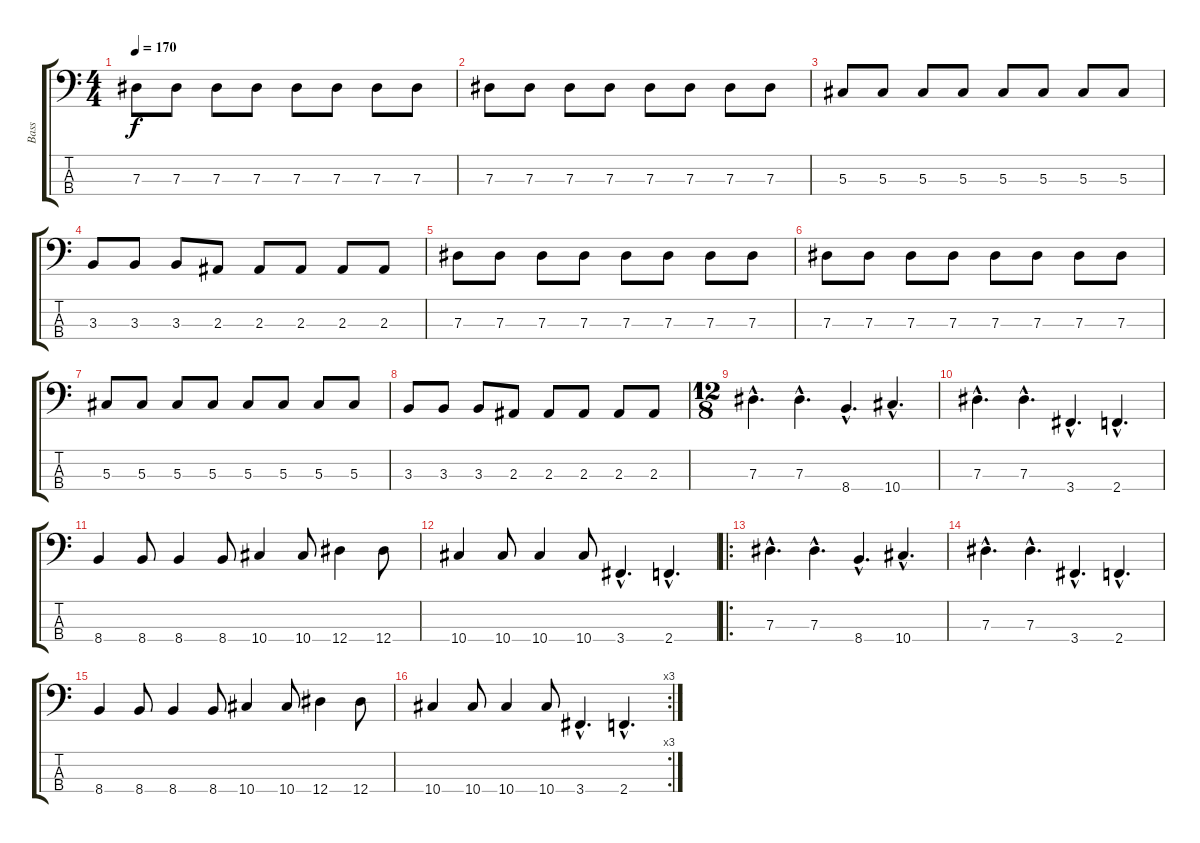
\track ("Bass" "Bass") {instrument electricbassfinger}
\staff {score tabs}
\tuning (Gb2 Db2 Ab1 Eb1) {hide}
\ts (4 4)
\tempo 170
\clef f4
\ks c
7.3.8{dy f} 7.3.8 7.3.8 7.3.8 7.3.8 7.3.8 7.3.8 7.3.8 |
7.3.8 7.3.8 7.3.8 7.3.8 7.3.8 7.3.8 7.3.8 7.3.8 |
5.3.8 5.3.8 5.3.8 5.3.8 5.3.8 5.3.8 5.3.8 5.3.8 |
3.3.8 3.3.8 3.3.8 2.3.8 2.3.8 2.3.8 2.3.8 2.3.8 |
7.3.8 7.3.8 7.3.8 7.3.8 7.3.8 7.3.8 7.3.8 7.3.8 |
7.3.8 7.3.8 7.3.8 7.3.8 7.3.8 7.3.8 7.3.8 7.3.8 |
5.3.8 5.3.8 5.3.8 5.3.8 5.3.8 5.3.8 5.3.8 5.3.8 |
3.3.8 3.3.8 3.3.8 2.3.8 2.3.8 2.3.8 2.3.8 2.3.8 |
\ts (12 8)
7.3{hac}.4{d} 7.3{hac}.4{d} 8.4{hac}.4{d} 10.4{hac}.4{d} |
7.3{hac}.4{d} 7.3{hac}.4{d} 3.4{hac}.4{d} 2.4{hac}.4{d} |
8.4.4 8.4.8 8.4.4 8.4.8 10.4.4 10.4.8 12.4.4 12.4.8 |
10.4.4 10.4.8 10.4.4 10.4.8 3.4{hac}.4{d} 2.4{hac}.4{d} |
\ro
7.3{hac}.4{d} 7.3{hac}.4{d} 8.4{hac}.4{d} 10.4{hac}.4{d} |
7.3{hac}.4{d} 7.3{hac}.4{d} 3.4{hac}.4{d} 2.4{hac}.4{d} |
8.4.4 8.4.8 8.4.4 8.4.8 10.4.4 10.4.8 12.4.4 12.4.8 |
\rc 3
10.4.4 10.4.8 10.4.4 10.4.8 3.4{hac}.4{d} 2.4{hac}.4{d}
